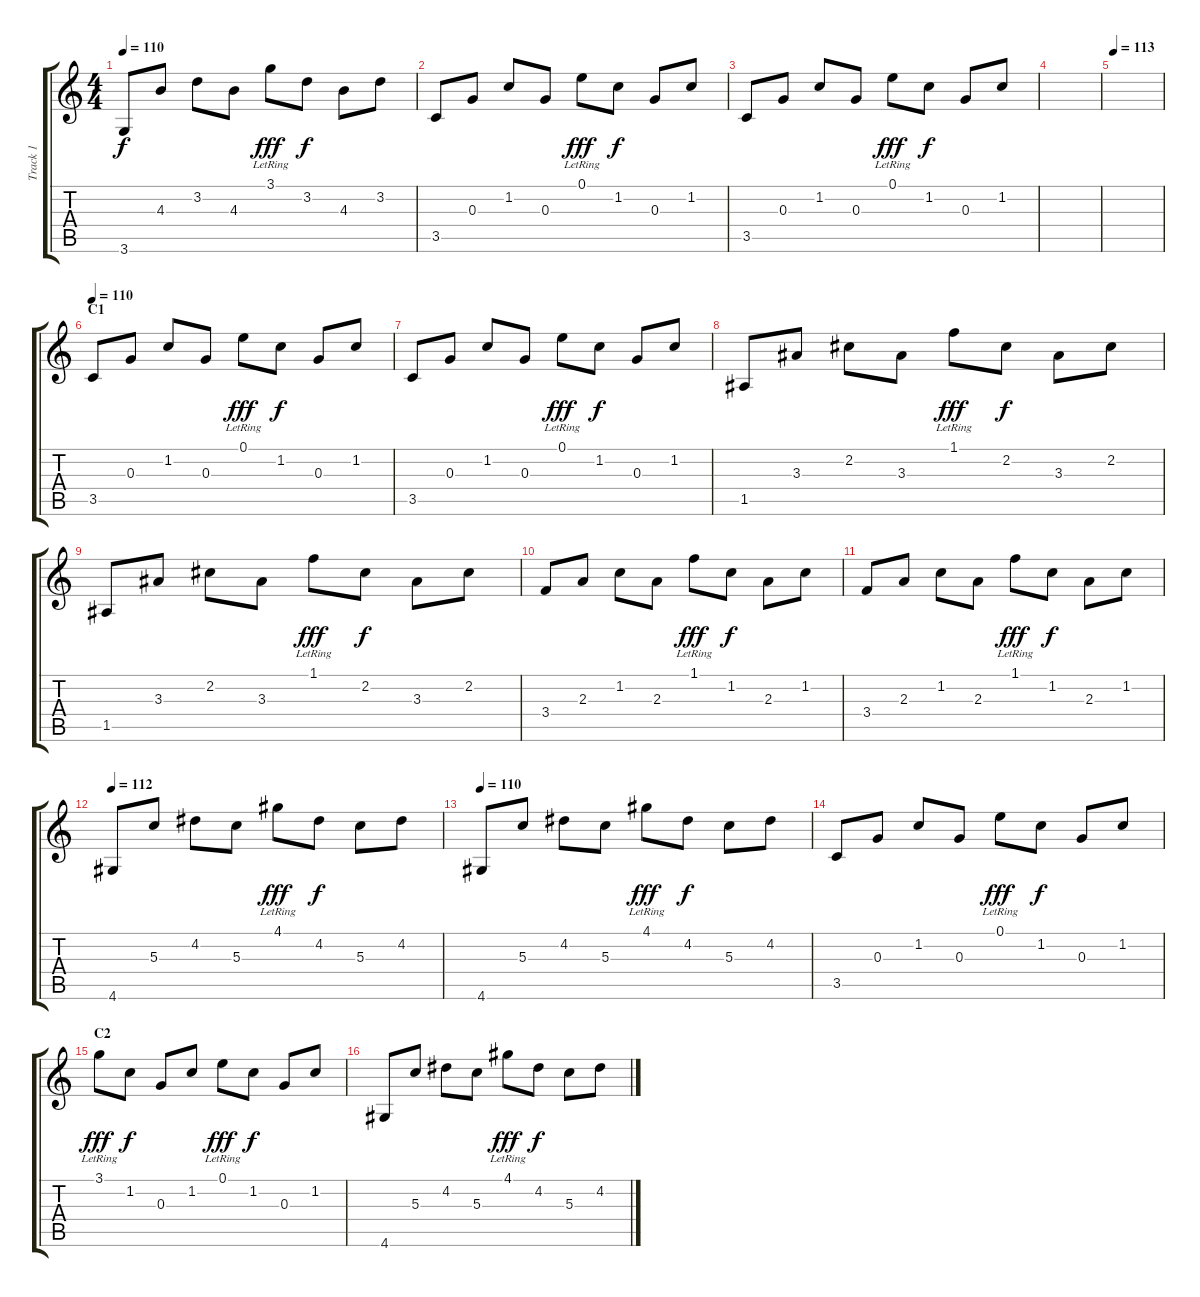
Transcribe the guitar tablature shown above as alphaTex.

\track ("Track 1" "Track 1") {instrument electricguitarclean}
\staff {score tabs}
\tuning (E4 B3 G3 D3 A2 E2) {hide}
\ts (4 4)
\tempo 110
\clef g2
\ks c
3.6.8{dy f} 4.3.8 3.2.8 4.3.8 3.1{lr}.8{dy fff} 3.2.8{dy f} 4.3.8 3.2.8 |
3.5.8 0.3.8 1.2.8 0.3.8 0.1{lr}.8{dy fff} 1.2.8{dy f} 0.3.8 1.2.8 |
3.5.8 0.3.8 1.2.8 0.3.8 0.1{lr}.8{dy fff} 1.2.8{dy f} 0.3.8 1.2.8 |
|
\tempo 113
|
\section ("" "C1")
\tempo 110
3.5.8 0.3.8 1.2.8 0.3.8 0.1{lr}.8{dy fff} 1.2.8{dy f} 0.3.8 1.2.8 |
3.5.8 0.3.8 1.2.8 0.3.8 0.1{lr}.8{dy fff} 1.2.8{dy f} 0.3.8 1.2.8 |
1.5.8 3.3.8 2.2.8 3.3.8 1.1{lr}.8{dy fff} 2.2.8{dy f} 3.3.8 2.2.8 |
1.5.8 3.3.8 2.2.8 3.3.8 1.1{lr}.8{dy fff} 2.2.8{dy f} 3.3.8 2.2.8 |
3.4.8 2.3.8 1.2.8 2.3.8 1.1{lr}.8{dy fff} 1.2.8{dy f} 2.3.8 1.2.8 |
3.4.8 2.3.8 1.2.8 2.3.8 1.1{lr}.8{dy fff} 1.2.8{dy f} 2.3.8 1.2.8 |
\tempo 112
4.6.8 5.3.8 4.2.8 5.3.8 4.1{lr}.8{dy fff} 4.2.8{dy f} 5.3.8 4.2.8 |
\tempo 110
4.6.8 5.3.8 4.2.8 5.3.8 4.1{lr}.8{dy fff} 4.2.8{dy f} 5.3.8 4.2.8 |
3.5.8 0.3.8 1.2.8 0.3.8 0.1{lr}.8{dy fff} 1.2.8{dy f} 0.3.8 1.2.8 |
\section ("" "C2")
3.1{lr}.8{dy fff} 1.2.8{dy f} 0.3.8 1.2.8 0.1{lr}.8{dy fff} 1.2.8{dy f} 0.3.8 1.2.8 |
4.6.8 5.3.8 4.2.8 5.3.8 4.1{lr}.8{dy fff} 4.2.8{dy f} 5.3.8 4.2.8
